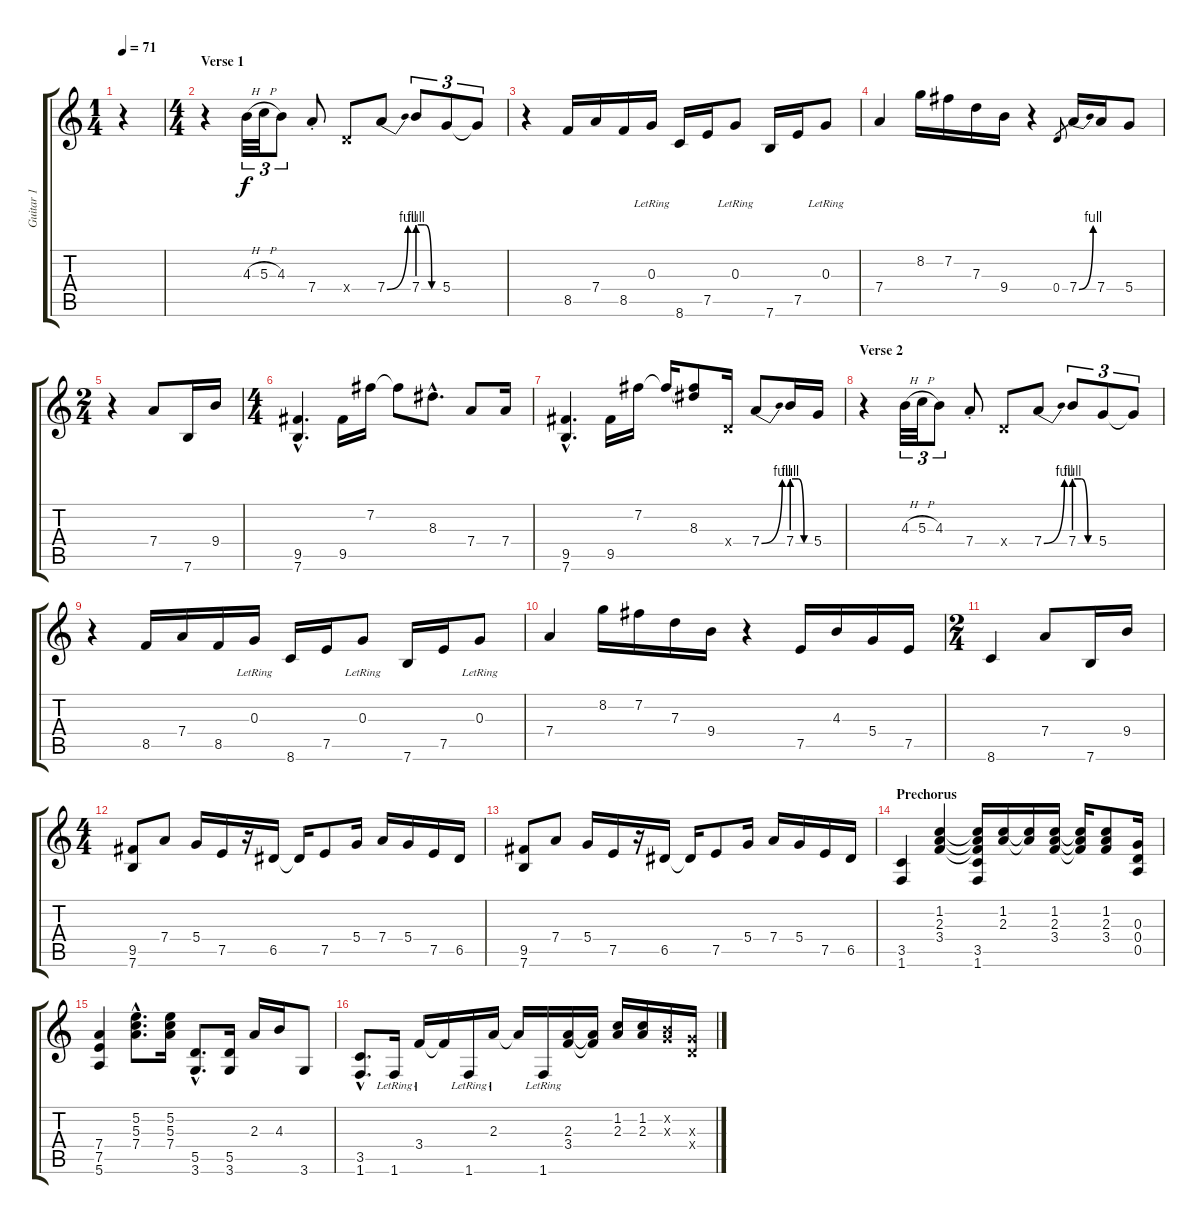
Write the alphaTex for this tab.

\track ("Guitar 1" "Guitar 1") {instrument overdrivenguitar}
\staff {score tabs}
\tuning (E4 B3 G3 D3 A2 E2) {hide}
\ts (1 4)
\tempo 71
\clef g2
\ks c
r.4{dy f instrument overdrivenguitar} |
\ts (4 4)
\section ("" "Verse 1")
r.4 4.3{h}.32{tu (3 2)} 5.3{h}.32{tu (3 2)} 4.3.8{tu (3 2)} 7.4{st}.8 0.4{x}.8 7.4{be (bend 0 0 60 4)}.8 7.4{be (custom 0 4 20 4 40 0 60 0)}.8{tu (3 2)} 5.4.8{tu (3 2)} 5.4{t}.8{tu (3 2)} |
r.4 8.5.16 7.4.16 8.5.16 0.3{lr}.16 8.6.16 7.5.16 0.3{lr}.8 7.6.16 7.5.16 0.3{lr}.8 |
7.4.4 8.2.16 7.2.16 7.3.16 9.4.16 r.4 0.4.8{gr} 7.4{be (bend 0 0 60 4)}.16 7.4.16 5.4.8 |
\ts (2 4)
r.4 7.4.8 7.6.16 9.4.16 |
\ts (4 4)
(9.5{hac} 7.6{hac}).4{d} 9.5.16 7.2.16 7.2{t}.8 8.3{hac}.8{d} 7.4.8 7.4.16 |
(9.5{hac} 7.6{hac}).4{d} 9.5.16 7.2.16 7.2{t}.16 (7.2{t} 8.3).8 0.4{x}.16 7.4{be (bend 0 0 60 4)}.8 7.4{be (custom 0 4 20 4 40 0 60 0)}.16 5.4.16 |
\section ("" "Verse 2")
r.4 4.3{h}.32{tu (3 2)} 5.3{h}.32{tu (3 2)} 4.3.8{tu (3 2)} 7.4{st}.8 0.4{x}.8 7.4{be (bend 0 0 60 4)}.8 7.4{be (custom 0 4 20 4 40 0 60 0)}.8{tu (3 2)} 5.4.8{tu (3 2)} 5.4{t}.8{tu (3 2)} |
r.4 8.5.16 7.4.16 8.5.16 0.3{lr}.16 8.6.16 7.5.16 0.3{lr}.8 7.6.16 7.5.16 0.3{lr}.8 |
7.4.4 8.2.16 7.2.16 7.3.16 9.4.16 r.4 7.5.16 4.3.16 5.4.16 7.5.16 |
\ts (2 4)
8.6.4 7.4.8 7.6.16 9.4.16 |
\ts (4 4)
(9.5 7.6).8 7.4.8 5.4.16 7.5.16 r.16 6.5.16 6.5{t}.16 7.5.8 5.4.16 7.4.16 5.4.16 7.5.16 6.5.16 |
(9.5 7.6).8 7.4.8 5.4.16 7.5.16 r.16 6.5.16 6.5{t}.16 7.5.8 5.4.16 7.4.16 5.4.16 7.5.16 6.5.16 |
\section ("" "Prechorus")
(3.5 1.6).4 (1.2 2.3 3.4).4 (1.2{t} 2.3{t} 3.4{t} 3.5 1.6).16 (1.2 2.3).16 (1.2{t} 2.3{t}).16 (1.2 2.3 3.4).16 (1.2{t} 2.3{t} 3.4{t}).16 (1.2 2.3 3.4).8 (0.3 0.4 0.5).16 |
(7.4 7.5 5.6).4 (5.2{hac} 5.3{hac} 7.4{hac}).8{d} (5.2 5.3 7.4).16 (5.5{hac} 3.6{hac}).8{d} (5.5 3.6).16 2.3.16 4.3.16 3.6.8 |
(3.5{hac} 1.6{hac}).8{d} 1.6{lr}.16 3.4{lr}.16 3.4{t}.16 1.6{lr}.16 2.3{lr}.16 2.3{t}.16 1.6{lr}.16 (2.3 3.4).16 (2.3{t} 3.4{t}).16 (1.2 2.3).16 (1.2 2.3).16 (0.2{x} 0.3{x}).16 (0.3{x} 0.4{x}).16
